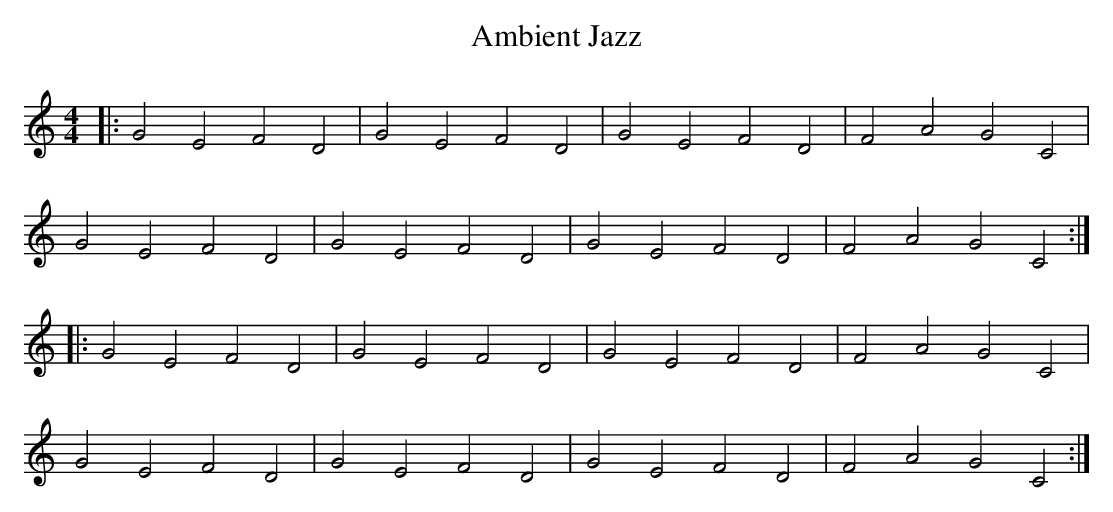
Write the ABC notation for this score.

X:1
T:Ambient Jazz
M:4/4
L:1/4
K:Cmaj
|: G2 E2 F2 D2 | G2 E2 F2 D2 | G2 E2 F2 D2 | F2 A2 G2 C2 |
G2 E2 F2 D2 | G2 E2 F2 D2 | G2 E2 F2 D2 | F2 A2 G2 C2 :|
|: G2 E2 F2 D2 | G2 E2 F2 D2 | G2 E2 F2 D2 | F2 A2 G2 C2 |
G2 E2 F2 D2 | G2 E2 F2 D2 | G2 E2 F2 D2 | F2 A2 G2 C2 :|
